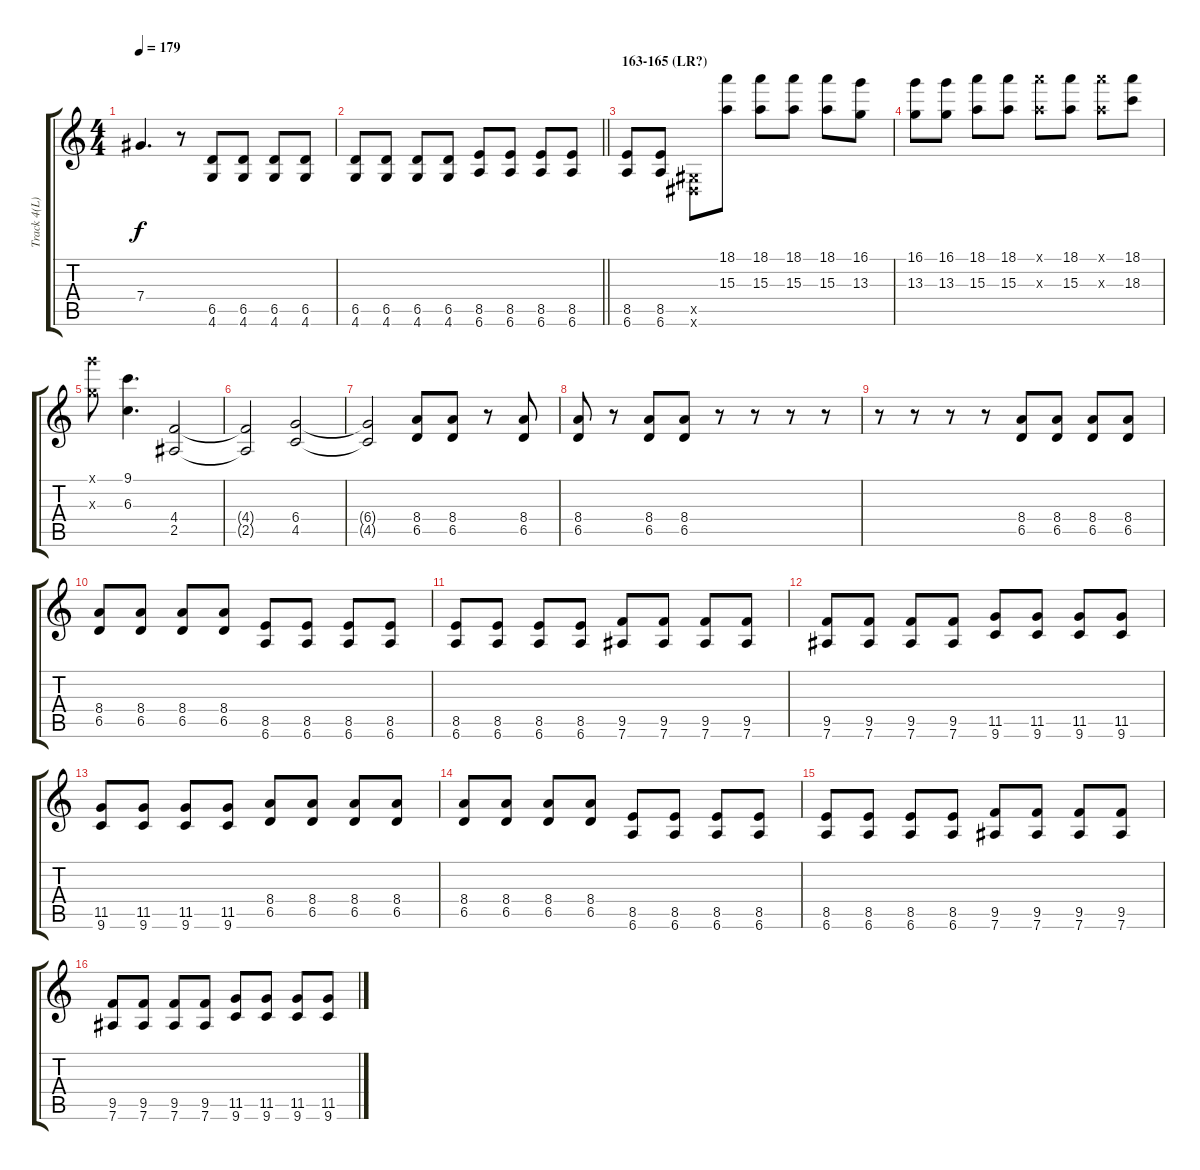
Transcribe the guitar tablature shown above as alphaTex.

\track ("Track 4(L)" "Track 4(L)") {instrument overdrivenguitar}
\staff {score tabs}
\tuning (Eb4 Bb3 Gb3 Db3 Ab2 Eb2) {hide}
\ts (4 4)
\tempo 179
\clef g2
\ks c
7.4{t}.4{d dy f} r.8 (6.5 4.6).8 (6.5 4.6).8 (6.5 4.6).8 (6.5 4.6).8 |
\barLineRight lightlight
(6.5 4.6).8 (6.5 4.6).8 (6.5 4.6).8 (6.5 4.6).8 (8.5 6.6).8 (8.5 6.6).8 (8.5 6.6).8 (8.5 6.6).8 |
\section ("" "163-165 (LR?)")
(8.5 6.6).8 (8.5 6.6).8 (0.5{x} 0.6{x}).8 (18.1 15.3).8 (18.1 15.3).8 (18.1 15.3).8 (18.1 15.3).8 (16.1 13.3).8 |
(16.1 13.3).8 (16.1 13.3).8 (18.1 15.3).8 (18.1 15.3).8 (18.1{x} 15.3{x}).8 (18.1 15.3).8 (18.1{x} 15.3{x}).8 (18.1 18.3).8 |
(16.1{x} 13.3{x}).8 (9.1 6.3).4{d} (4.4 2.5).2 |
(4.4{t} 2.5{t}).2 (6.4 4.5).2 |
(6.4{t} 4.5{t}).2 (8.4 6.5).8 (8.4 6.5).8 r.8 (8.4 6.5).8 |
(8.4 6.5).8 r.8 (8.4 6.5).8 (8.4 6.5).8 r.8 r.8 r.8 r.8 |
r.8 r.8 r.8 r.8 (8.4 6.5).8 (8.4 6.5).8 (8.4 6.5).8 (8.4 6.5).8 |
(8.4 6.5).8 (8.4 6.5).8 (8.4 6.5).8 (8.4 6.5).8 (8.5 6.6).8 (8.5 6.6).8 (8.5 6.6).8 (8.5 6.6).8 |
(8.5 6.6).8 (8.5 6.6).8 (8.5 6.6).8 (8.5 6.6).8 (9.5 7.6).8 (9.5 7.6).8 (9.5 7.6).8 (9.5 7.6).8 |
(9.5 7.6).8 (9.5 7.6).8 (9.5 7.6).8 (9.5 7.6).8 (11.5 9.6).8 (11.5 9.6).8 (11.5 9.6).8 (11.5 9.6).8 |
(11.5 9.6).8 (11.5 9.6).8 (11.5 9.6).8 (11.5 9.6).8 (8.4 6.5).8 (8.4 6.5).8 (8.4 6.5).8 (8.4 6.5).8 |
(8.4 6.5).8 (8.4 6.5).8 (8.4 6.5).8 (8.4 6.5).8 (8.5 6.6).8 (8.5 6.6).8 (8.5 6.6).8 (8.5 6.6).8 |
(8.5 6.6).8 (8.5 6.6).8 (8.5 6.6).8 (8.5 6.6).8 (9.5 7.6).8 (9.5 7.6).8 (9.5 7.6).8 (9.5 7.6).8 |
(9.5 7.6).8 (9.5 7.6).8 (9.5 7.6).8 (9.5 7.6).8 (11.5 9.6).8 (11.5 9.6).8 (11.5 9.6).8 (11.5 9.6).8
